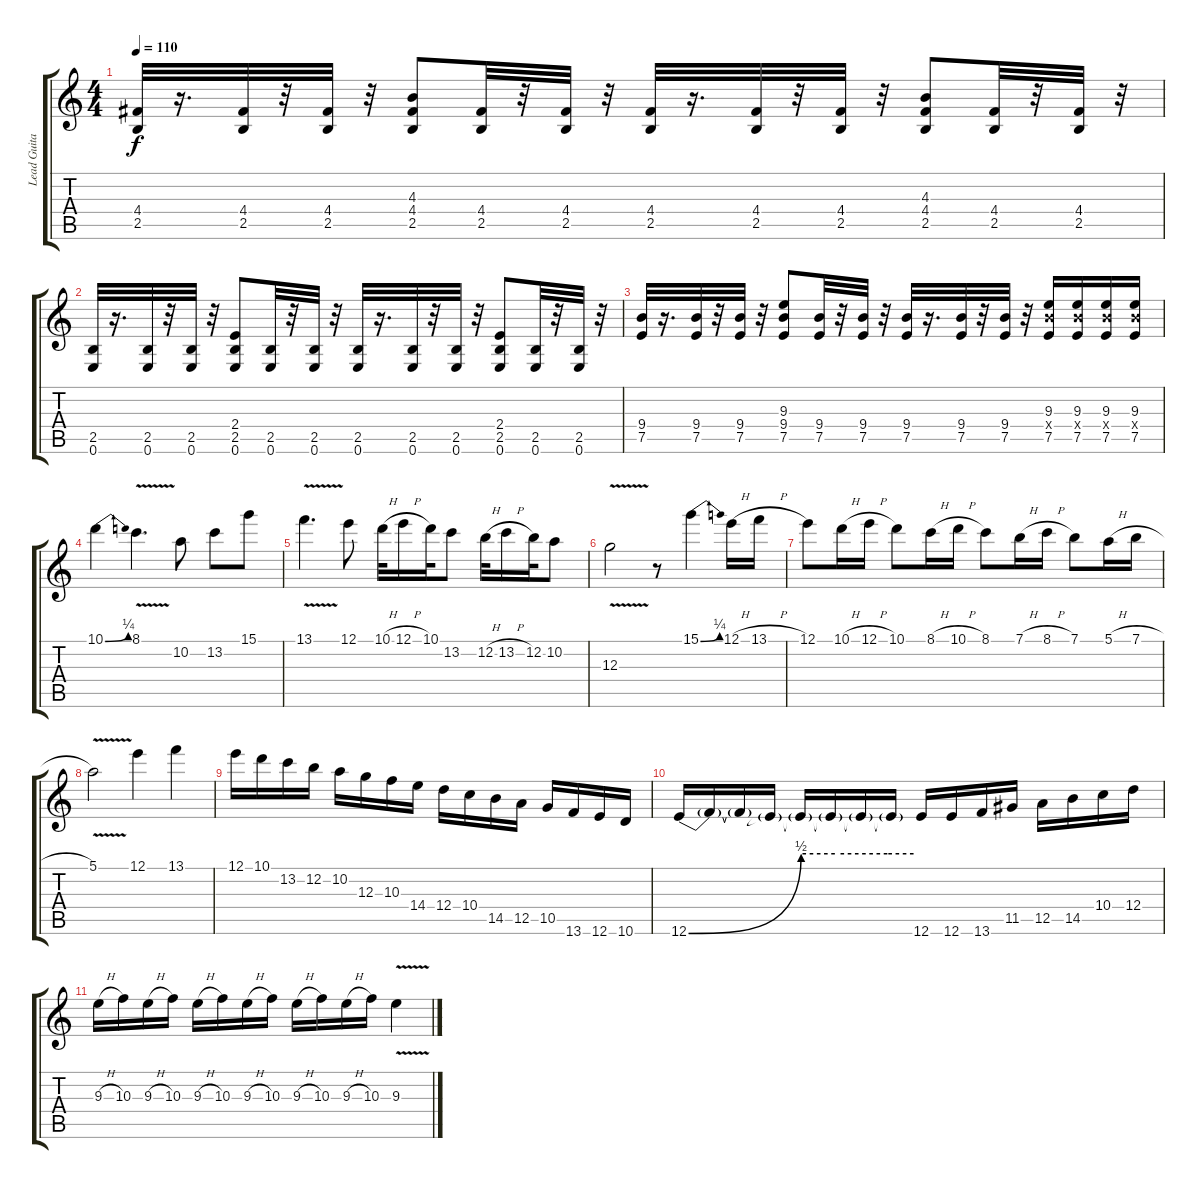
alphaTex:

\track ("Lead Guitar Distorted" "Lead Guita") {instrument overdrivenguitar}
\staff {score tabs}
\tuning (E4 B3 G3 D3 A2 E2) {hide}
\ts (4 4)
\tempo 110
\clef g2
\ks c
(4.4 2.5).32{dy f} r.16{d} (4.4 2.5).32 r.32 (4.4 2.5).32 r.32 (4.3 4.4 2.5).8 (4.4 2.5).32 r.32 (4.4 2.5).32 r.32 (4.4 2.5).32 r.16{d} (4.4 2.5).32 r.32 (4.4 2.5).32 r.32 (4.3 4.4 2.5).8 (4.4 2.5).32 r.32 (4.4 2.5).32 r.32 |
(2.5 0.6).32 r.16{d} (2.5 0.6).32 r.32 (2.5 0.6).32 r.32 (2.4 2.5 0.6).8 (2.5 0.6).32 r.32 (2.5 0.6).32 r.32 (2.5 0.6).32 r.16{d} (2.5 0.6).32 r.32 (2.5 0.6).32 r.32 (2.4 2.5 0.6).8 (2.5 0.6).32 r.32 (2.5 0.6).32 r.32 |
(9.4 7.5).32 r.16{d} (9.4 7.5).32 r.32 (9.4 7.5).32 r.32 (9.3 9.4 7.5).8 (9.4 7.5).32 r.32 (9.4 7.5).32 r.32 (9.4 7.5).32 r.16{d} (9.4 7.5).32 r.32 (9.4 7.5).32 r.32 (9.3 9.4{x} 7.5).16 (9.3 9.4{x} 7.5).16 (9.3 9.4{x} 7.5).16 (9.3 9.4{x} 7.5).16 |
10.1{be (bend 0 0 60 1)}.4 8.1{v}.4{d} 10.2.8 13.2.8 15.1.8 |
13.1{v}.4{d} 12.1.8 10.1{h}.32 12.1{h}.16 10.1.32 13.2.8 12.2{h}.32 13.2{h}.16 12.2.32 10.2.8 |
12.3{v}.2 r.8 15.1{be (bend 0 0 60 1)}.4 12.1{h}.16 13.1{h}.16 |
12.1.8 10.1{h}.16 12.1{h}.16 10.1.8 8.1{h}.16 10.1{h}.16 8.1.8 7.1{h}.16 8.1{h}.16 7.1.8 5.1{h}.16 7.1{h}.16 |
5.1{v}.2 12.1.4 13.1.4 |
12.1.16 10.1.16 13.2.16 12.2.16 10.2.16 12.3.16 10.3.16 14.4.16 12.4.16 10.4.16 14.5.16 12.5.16 10.5.16 13.6.16 12.6.16 10.6.16 |
12.6{be (custom 0 0 30 2 39 2 53 2 60 2)}.16 12.6{t}.16 12.6{t}.16 12.6{t}.16 12.6{t}.16 12.6{t}.16 12.6{t}.16 12.6{t}.16 12.6.16 12.6.16 13.6.16 11.5.16 12.5.16 14.5.16 10.4.16 12.4.16 |
9.3{h}.16 10.3.16 9.3{h}.16 10.3.16 9.3{h}.16 10.3.16 9.3{h}.16 10.3.16 9.3{h}.16 10.3.16 9.3{h}.16 10.3.16 9.3{v}.4
